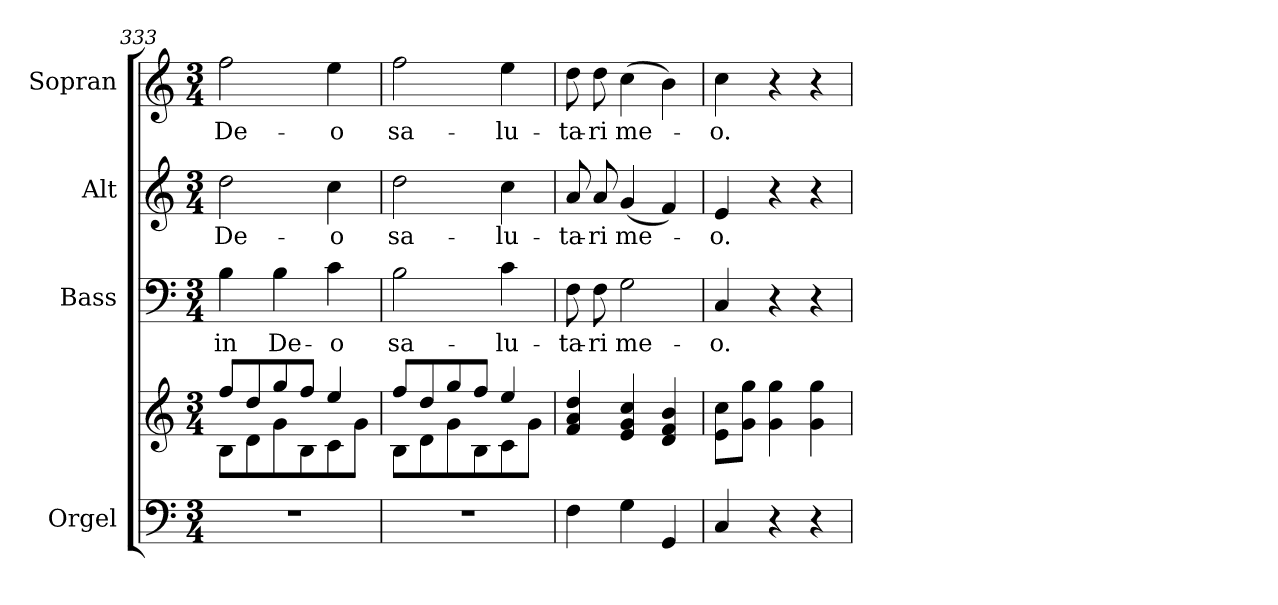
**kern	**kern	**kern	**text	**kern	**text	**kern	**text
*part4	*part4	*part3	*part3	*part2	*part2	*part1	*part1
*staff5	*staff4	*staff3	*staff3	*staff2	*staff2	*staff1	*staff1
*I"Orgel	*	*I"Bass	*	*I"Alt	*	*I"Sopran	*
*I'Org.	*	*I'B.	*	*I'A.	*	*I'S.	*
*clefF4	*clefG2	*clefF4	*	*clefG2	*	*clefG2	*
*k[]	*k[]	*k[]	*	*k[]	*	*k[]	*
*C:	*C:	*C:	*	*C:	*	*C:	*
*M3/4	*M3/4	*M3/4	*	*M3/4	*	*M3/4	*
=333	=333	=333	=333	=333	=333	=333	=333
*	*^	*	*	*	*	*	*
!	!	!	!	!LO:LY:b	!	!LO:LY:b	!	!LO:LY:b
2.r	8ff/L	8B\L	4B\	in	2dd\	De-	2ff\	De-
.	8dd/	8d\	.	.	.	.	.	.
!	!	!	!	!LO:LY:b	!	!	!	!
.	8gg/	8g\	4B\	De-	.	.	.	.
.	8ff/J	8B\	.	.	.	.	.	.
!	!	!	!	!LO:LY:b	!	!LO:LY:b	!	!LO:LY:b
.	4ee/	8c\	4c\	-o	4cc\	-o	4ee\	-o
.	.	8g\J	.	.	.	.	.	.
=334	=334	=334	=334	=334	=334	=334	=334	=334
!	!	!	!	!LO:LY:b	!	!LO:LY:b	!	!LO:LY:b
2.r	8ff/L	8B\L	2B\	sa-	2dd\	sa-	2ff\	sa-
.	8dd/	8d\	.	.	.	.	.	.
.	8gg/	8g\	.	.	.	.	.	.
.	8ff/J	8B\	.	.	.	.	.	.
!	!	!	!	!LO:LY:b	!	!LO:LY:b	!	!LO:LY:b
.	4ee/	8c\	4c\	-lu-	4cc\	-lu-	4ee\	-lu-
.	.	8g\J	.	.	.	.	.	.
=335	=335	=335	=335	=335	=335	=335	=335	=335
!	!	!	!	!LO:LY:b	!	!LO:LY:b	!	!LO:LY:b
*	*v	*v	*	*	*	*	*	*
4F\	4f/ 4a/ 4dd/	8F\	-ta-	8a/	-ta-	8dd\	-ta-
!	!	!	!LO:LY:b	!	!LO:LY:b	!	!LO:LY:b
.	.	8F\	-ri	8a/	-ri	8dd\	-ri
!	!	!	!LO:LY:b	!	!LO:LY:b	!	!LO:LY:b
4G\	4e/ 4g/ 4cc/	2G\	me-	(<4g/	me-	(>4cc\	me-
4GG/	4d/ 4f/ 4b/	.	.	4f/)	.	4b\)	.
!!LO:PB:g=z
=336	=336	=336	=336	=336	=336	=336	=336
!	!	!	!LO:LY:b	!	!LO:LY:b	!	!LO:LY:b
4C/	8e\ 8cc\L	4C/	-o.	4e/	-o.	4cc\	-o.
.	8g\ 8gg\J	.	.	.	.	.	.
4r	4g\ 4gg\	4r	.	4r	.	4r	.
4r	4g\ 4gg\	4r	.	4r	.	4r	.
=	=	=	=	=	=	=	=
*-	*-	*-	*-	*-	*-	*-	*-
